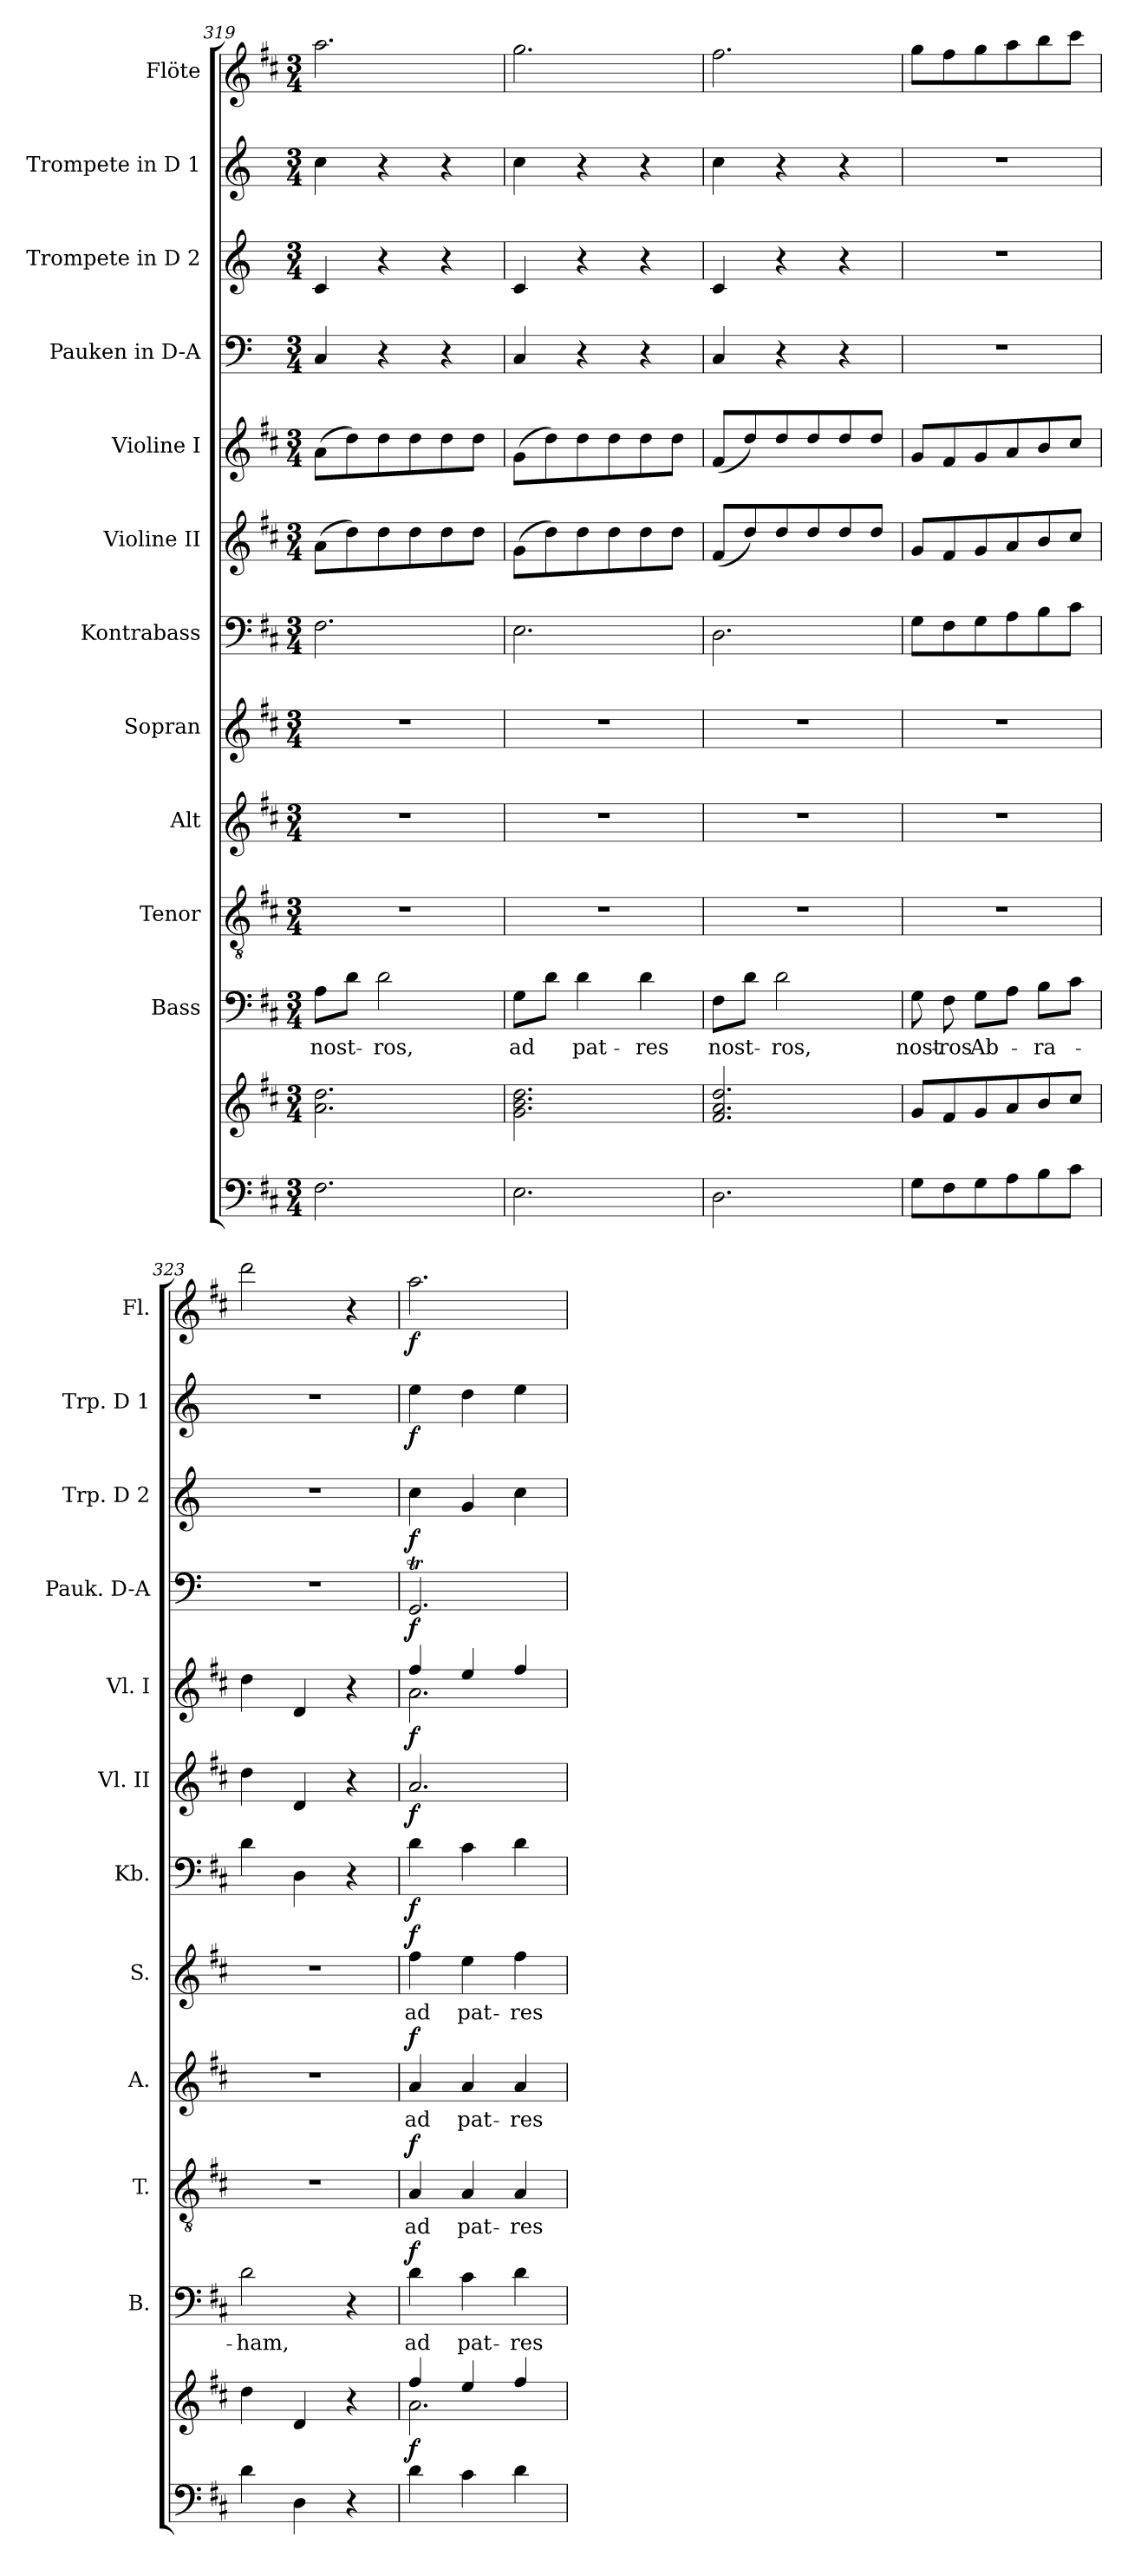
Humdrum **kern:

**kern	**kern	**dynam	**kern	**text	**dynam	**kern	**text	**dynam	**kern	**text	**dynam	**kern	**text	**dynam	**kern	**dynam	**kern	**dynam	**kern	**dynam	**kern	**dynam	**kern	**dynam	**kern	**dynam	**kern	**dynam
*part12	*part12	*part12	*part11	*part11	*part11	*part10	*part10	*part10	*part9	*part9	*part9	*part8	*part8	*part8	*part7	*part7	*part6	*part6	*part5	*part5	*part4	*part4	*part3	*part3	*part2	*part2	*part1	*part1
*staff13	*staff12	*staff12/13	*staff11	*staff11	*staff11	*staff10	*staff10	*staff10	*staff9	*staff9	*staff9	*staff8	*staff8	*staff8	*staff7	*staff7	*staff6	*staff6	*staff5	*staff5	*staff4	*staff4	*staff3	*staff3	*staff2	*staff2	*staff1	*staff1
*	*	*	*I"Bass	*	*	*I"Tenor	*	*	*I"Alt	*	*	*I"Sopran	*	*	*I"Kontrabass	*	*I"Violine II	*	*I"Violine I	*	*I"Pauken in D-A	*	*I"Trompete in D 2	*	*I"Trompete in D 1	*	*I"Flöte	*
*	*	*	*I'B.	*	*	*I'T.	*	*	*I'A.	*	*	*I'S.	*	*	*I'Kb.	*	*I'Vl. II	*	*I'Vl. I	*	*I'Pauk. D-A	*	*I'Trp. D 2	*	*I'Trp. D 1	*	*I'Fl.	*
*clefF4	*clefG2	*	*clefF4	*	*	*clefGv2	*	*	*clefG2	*	*	*clefG2	*	*	*clefF4	*	*clefG2	*	*clefG2	*	*clefF4	*	*clefG2	*	*clefG2	*	*clefG2	*
*	*	*	*	*	*	*	*	*	*	*	*	*	*	*	*ITrd7c12	*	*	*	*	*	*ITrd-1c-2	*	*ITrd-1c-2	*	*ITrd-1c-2	*	*	*
*k[f#c#]	*k[f#c#]	*	*k[f#c#]	*	*	*k[f#c#]	*	*	*k[f#c#]	*	*	*k[f#c#]	*	*	*k[f#c#]	*	*k[f#c#]	*	*k[f#c#]	*	*k[f#c#]	*	*k[f#c#]	*	*k[f#c#]	*	*k[f#c#]	*
*D:	*D:	*	*D:	*	*	*D:	*	*	*D:	*	*	*D:	*	*	*D:	*	*D:	*	*D:	*	*D:	*	*D:	*	*D:	*	*D:	*
*M3/4	*M3/4	*	*M3/4	*	*	*M3/4	*	*	*M3/4	*	*	*M3/4	*	*	*M3/4	*	*M3/4	*	*M3/4	*	*M3/4	*	*M3/4	*	*M3/4	*	*M3/4	*
=319	=319	=319	=319	=319	=319	=319	=319	=319	=319	=319	=319	=319	=319	=319	=319	=319	=319	=319	=319	=319	=319	=319	=319	=319	=319	=319	=319	=319
!	!	!	!	!LO:LY:b	!	!	!	!	!	!	!	!	!	!	!	!	!	!	!	!	!	!	!	!	!	!	!	!
2.F#\	2.a\ 2.dd\	.	8A\L	nost-	.	2.r	.	.	2.r	.	.	2.r	.	.	2.FF#\	.	(>8a\L	.	(>8a\L	.	4D/	.	4d/	.	4dd\	.	2.aa\	.
.	.	.	8d\J	.	.	.	.	.	.	.	.	.	.	.	.	.	8dd\)	.	8dd\)	.	.	.	.	.	.	.	.	.
!	!	!	!	!LO:LY:b	!	!	!	!	!	!	!	!	!	!	!	!	!	!	!	!	!	!	!	!	!	!	!	!
.	.	.	2d\	-ros,	.	.	.	.	.	.	.	.	.	.	.	.	8dd\	.	8dd\	.	4r	.	4r	.	4r	.	.	.
.	.	.	.	.	.	.	.	.	.	.	.	.	.	.	.	.	8dd\	.	8dd\	.	.	.	.	.	.	.	.	.
.	.	.	.	.	.	.	.	.	.	.	.	.	.	.	.	.	8dd\	.	8dd\	.	4r	.	4r	.	4r	.	.	.
.	.	.	.	.	.	.	.	.	.	.	.	.	.	.	.	.	8dd\J	.	8dd\J	.	.	.	.	.	.	.	.	.
!!LO:PB:g=z
=320	=320	=320	=320	=320	=320	=320	=320	=320	=320	=320	=320	=320	=320	=320	=320	=320	=320	=320	=320	=320	=320	=320	=320	=320	=320	=320	=320	=320
!	!	!	!	!LO:LY:b	!	!	!	!	!	!	!	!	!	!	!	!	!	!	!	!	!	!	!	!	!	!	!	!
2.E\	2.g\ 2.b\ 2.dd\	.	8G\L	ad	.	2.r	.	.	2.r	.	.	2.r	.	.	2.EE\	.	(>8g\L	.	(>8g\L	.	4D/	.	4d/	.	4dd\	.	2.gg\	.
.	.	.	8d\J	.	.	.	.	.	.	.	.	.	.	.	.	.	8dd\)	.	8dd\)	.	.	.	.	.	.	.	.	.
!	!	!	!	!LO:LY:b	!	!	!	!	!	!	!	!	!	!	!	!	!	!	!	!	!	!	!	!	!	!	!	!
.	.	.	4d\	pat-	.	.	.	.	.	.	.	.	.	.	.	.	8dd\	.	8dd\	.	4r	.	4r	.	4r	.	.	.
.	.	.	.	.	.	.	.	.	.	.	.	.	.	.	.	.	8dd\	.	8dd\	.	.	.	.	.	.	.	.	.
!	!	!	!	!LO:LY:b	!	!	!	!	!	!	!	!	!	!	!	!	!	!	!	!	!	!	!	!	!	!	!	!
.	.	.	4d\	-res	.	.	.	.	.	.	.	.	.	.	.	.	8dd\	.	8dd\	.	4r	.	4r	.	4r	.	.	.
.	.	.	.	.	.	.	.	.	.	.	.	.	.	.	.	.	8dd\J	.	8dd\J	.	.	.	.	.	.	.	.	.
=321	=321	=321	=321	=321	=321	=321	=321	=321	=321	=321	=321	=321	=321	=321	=321	=321	=321	=321	=321	=321	=321	=321	=321	=321	=321	=321	=321	=321
!	!	!	!	!LO:LY:b	!	!	!	!	!	!	!	!	!	!	!	!	!	!	!	!	!	!	!	!	!	!	!	!
2.D\	2.f#/ 2.a/ 2.dd/	.	8F#\L	nost-	.	2.r	.	.	2.r	.	.	2.r	.	.	2.DD\	.	(<8f#/L	.	(<8f#/L	.	4D/	.	4d/	.	4dd\	.	2.ff#\	.
.	.	.	8d\J	.	.	.	.	.	.	.	.	.	.	.	.	.	8dd/)	.	8dd/)	.	.	.	.	.	.	.	.	.
!	!	!	!	!LO:LY:b	!	!	!	!	!	!	!	!	!	!	!	!	!	!	!	!	!	!	!	!	!	!	!	!
.	.	.	2d\	-ros,	.	.	.	.	.	.	.	.	.	.	.	.	8dd/	.	8dd/	.	4r	.	4r	.	4r	.	.	.
.	.	.	.	.	.	.	.	.	.	.	.	.	.	.	.	.	8dd/	.	8dd/	.	.	.	.	.	.	.	.	.
.	.	.	.	.	.	.	.	.	.	.	.	.	.	.	.	.	8dd/	.	8dd/	.	4r	.	4r	.	4r	.	.	.
.	.	.	.	.	.	.	.	.	.	.	.	.	.	.	.	.	8dd/J	.	8dd/J	.	.	.	.	.	.	.	.	.
=322	=322	=322	=322	=322	=322	=322	=322	=322	=322	=322	=322	=322	=322	=322	=322	=322	=322	=322	=322	=322	=322	=322	=322	=322	=322	=322	=322	=322
!	!	!	!	!LO:LY:b	!	!	!	!	!	!	!	!	!	!	!	!	!	!	!	!	!	!	!	!	!	!	!	!
8G\L	8g/L	.	8G\	nost-	.	2.r	.	.	2.r	.	.	2.r	.	.	8GG\L	.	8g/L	.	8g/L	.	2.r	.	2.r	.	2.r	.	8gg\L	.
!	!	!	!	!LO:LY:b	!	!	!	!	!	!	!	!	!	!	!	!	!	!	!	!	!	!	!	!	!	!	!	!
8F#\	8f#/	.	8F#\	-ros	.	.	.	.	.	.	.	.	.	.	8FF#\	.	8f#/	.	8f#/	.	.	.	.	.	.	.	8ff#\	.
!	!	!	!	!LO:LY:b	!	!	!	!	!	!	!	!	!	!	!	!	!	!	!	!	!	!	!	!	!	!	!	!
8G\	8g/	.	8G\L	Ab-	.	.	.	.	.	.	.	.	.	.	8GG\	.	8g/	.	8g/	.	.	.	.	.	.	.	8gg\	.
8A\	8a/	.	8A\J	.	.	.	.	.	.	.	.	.	.	.	8AA\	.	8a/	.	8a/	.	.	.	.	.	.	.	8aa\	.
!	!	!	!	!LO:LY:b	!	!	!	!	!	!	!	!	!	!	!	!	!	!	!	!	!	!	!	!	!	!	!	!
8B\	8b/	.	8B\L	-ra-	.	.	.	.	.	.	.	.	.	.	8BB\	.	8b/	.	8b/	.	.	.	.	.	.	.	8bb\	.
8c#\J	8cc#/J	.	8c#\J	.	.	.	.	.	.	.	.	.	.	.	8C#\J	.	8cc#/J	.	8cc#/J	.	.	.	.	.	.	.	8ccc#\J	.
=323	=323	=323	=323	=323	=323	=323	=323	=323	=323	=323	=323	=323	=323	=323	=323	=323	=323	=323	=323	=323	=323	=323	=323	=323	=323	=323	=323	=323
!	!	!	!	!LO:LY:b	!	!	!	!	!	!	!	!	!	!	!	!	!	!	!	!	!	!	!	!	!	!	!	!
4d\	4dd\	.	2d\	-ham,	.	2.r	.	.	2.r	.	.	2.r	.	.	4D\	.	4dd\	.	4dd\	.	2.r	.	2.r	.	2.r	.	2ddd\	.
4D\	4d/	.	.	.	.	.	.	.	.	.	.	.	.	.	4DD\	.	4d/	.	4d/	.	.	.	.	.	.	.	.	.
4r	4r	.	4r	.	.	.	.	.	.	.	.	.	.	.	4r	.	4r	.	4r	.	.	.	.	.	.	.	4r	.
=324	=324	=324	=324	=324	=324	=324	=324	=324	=324	=324	=324	=324	=324	=324	=324	=324	=324	=324	=324	=324	=324	=324	=324	=324	=324	=324	=324	=324
*	*^	*	*	*	*	*	*	*	*	*	*	*	*	*	*	*	*	*	*	*	*	*	*	*	*	*	*	*
!	!	!	!LO:DY:a=2	!	!LO:LY:b	!LO:DY:a	!	!LO:LY:b	!LO:DY:a	!	!LO:LY:b	!LO:DY:a	!	!LO:LY:b	!LO:DY:a	!	!LO:DY:b	!	!LO:DY:b	!	!LO:DY:b	!	!LO:DY:b	!	!LO:DY:b	!	!LO:DY:b	!	!LO:DY:b
*	*	*	*	*	*	*	*	*	*	*	*	*	*	*	*	*	*	*	*	*^	*	*	*	*	*	*	*	*	*
4d\	4ff#/	2.a\	f	4d\	ad	f	4A/	ad	f	4a/	ad	f	4ff#\	ad	f	4D\	f	2.a/	f	4ff#/	2.a\	f	2.AAT/	f	4dd\	f	4ff#\	f	2.aa\	f
!	!	!	!	!	!LO:LY:b	!	!	!LO:LY:b	!	!	!LO:LY:b	!	!	!LO:LY:b	!	!	!	!	!	!	!	!	!	!	!	!	!	!	!	!
4c#\	4ee/	.	.	4c#\	pat-	.	4A/	pat-	.	4a/	pat-	.	4ee\	pat-	.	4C#\	.	.	.	4ee/	.	.	.	.	4a/	.	4ee\	.	.	.
!	!	!	!	!	!LO:LY:b	!	!	!LO:LY:b	!	!	!LO:LY:b	!	!	!LO:LY:b	!	!	!	!	!	!	!	!	!	!	!	!	!	!	!	!
4d\	4ff#/	.	.	4d\	-res	.	4A/	-res	.	4a/	-res	.	4ff#\	-res	.	4D\	.	.	.	4ff#/	.	.	.	.	4dd\	.	4ff#\	.	.	.
*	*v	*v	*	*	*	*	*	*	*	*	*	*	*	*	*	*	*	*	*	*v	*v	*	*	*	*	*	*	*	*	*
=	=	=	=	=	=	=	=	=	=	=	=	=	=	=	=	=	=	=	=	=	=	=	=	=	=	=	=	=
*-	*-	*-	*-	*-	*-	*-	*-	*-	*-	*-	*-	*-	*-	*-	*-	*-	*-	*-	*-	*-	*-	*-	*-	*-	*-	*-	*-	*-
